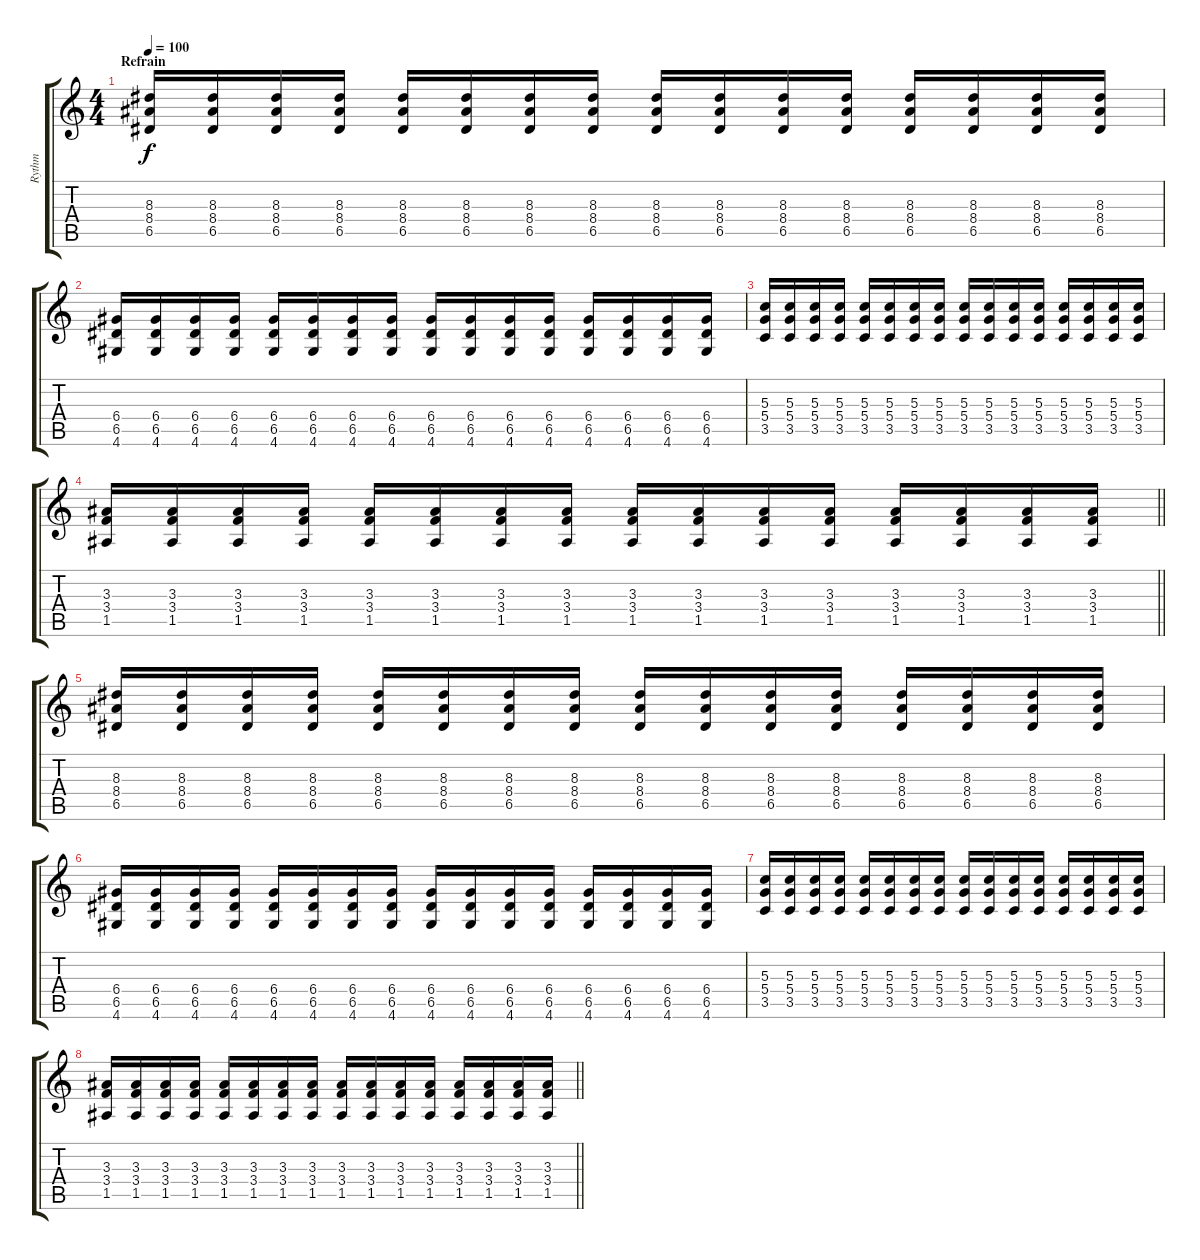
\track ("Rythm" "Rythm") {instrument overdrivenguitar}
\staff {score tabs}
\tuning (E4 B3 G3 D3 A2 E2) {hide}
\ts (4 4)
\section ("" "Refrain")
\tempo 100
\clef g2
\ks c
(8.3 8.4 6.5).16{dy f} (8.3 8.4 6.5).16 (8.3 8.4 6.5).16 (8.3 8.4 6.5).16 (8.3 8.4 6.5).16 (8.3 8.4 6.5).16 (8.3 8.4 6.5).16 (8.3 8.4 6.5).16 (8.3 8.4 6.5).16 (8.3 8.4 6.5).16 (8.3 8.4 6.5).16 (8.3 8.4 6.5).16 (8.3 8.4 6.5).16 (8.3 8.4 6.5).16 (8.3 8.4 6.5).16 (8.3 8.4 6.5).16 |
(6.4 6.5 4.6).16 (6.4 6.5 4.6).16 (6.4 6.5 4.6).16 (6.4 6.5 4.6).16 (6.4 6.5 4.6).16 (6.4 6.5 4.6).16 (6.4 6.5 4.6).16 (6.4 6.5 4.6).16 (6.4 6.5 4.6).16 (6.4 6.5 4.6).16 (6.4 6.5 4.6).16 (6.4 6.5 4.6).16 (6.4 6.5 4.6).16 (6.4 6.5 4.6).16 (6.4 6.5 4.6).16 (6.4 6.5 4.6).16 |
(5.3 5.4 3.5).16 (5.3 5.4 3.5).16 (5.3 5.4 3.5).16 (5.3 5.4 3.5).16 (5.3 5.4 3.5).16 (5.3 5.4 3.5).16 (5.3 5.4 3.5).16 (5.3 5.4 3.5).16 (5.3 5.4 3.5).16 (5.3 5.4 3.5).16 (5.3 5.4 3.5).16 (5.3 5.4 3.5).16 (5.3 5.4 3.5).16 (5.3 5.4 3.5).16 (5.3 5.4 3.5).16 (5.3 5.4 3.5).16 |
\barLineRight lightlight
(3.3 3.4 1.5).16 (3.3 3.4 1.5).16 (3.3 3.4 1.5).16 (3.3 3.4 1.5).16 (3.3 3.4 1.5).16 (3.3 3.4 1.5).16 (3.3 3.4 1.5).16 (3.3 3.4 1.5).16 (3.3 3.4 1.5).16 (3.3 3.4 1.5).16 (3.3 3.4 1.5).16 (3.3 3.4 1.5).16 (3.3 3.4 1.5).16 (3.3 3.4 1.5).16 (3.3 3.4 1.5).16 (3.3 3.4 1.5).16 |
(8.3 8.4 6.5).16 (8.3 8.4 6.5).16 (8.3 8.4 6.5).16 (8.3 8.4 6.5).16 (8.3 8.4 6.5).16 (8.3 8.4 6.5).16 (8.3 8.4 6.5).16 (8.3 8.4 6.5).16 (8.3 8.4 6.5).16 (8.3 8.4 6.5).16 (8.3 8.4 6.5).16 (8.3 8.4 6.5).16 (8.3 8.4 6.5).16 (8.3 8.4 6.5).16 (8.3 8.4 6.5).16 (8.3 8.4 6.5).16 |
(6.4 6.5 4.6).16 (6.4 6.5 4.6).16 (6.4 6.5 4.6).16 (6.4 6.5 4.6).16 (6.4 6.5 4.6).16 (6.4 6.5 4.6).16 (6.4 6.5 4.6).16 (6.4 6.5 4.6).16 (6.4 6.5 4.6).16 (6.4 6.5 4.6).16 (6.4 6.5 4.6).16 (6.4 6.5 4.6).16 (6.4 6.5 4.6).16 (6.4 6.5 4.6).16 (6.4 6.5 4.6).16 (6.4 6.5 4.6).16 |
(5.3 5.4 3.5).16 (5.3 5.4 3.5).16 (5.3 5.4 3.5).16 (5.3 5.4 3.5).16 (5.3 5.4 3.5).16 (5.3 5.4 3.5).16 (5.3 5.4 3.5).16 (5.3 5.4 3.5).16 (5.3 5.4 3.5).16 (5.3 5.4 3.5).16 (5.3 5.4 3.5).16 (5.3 5.4 3.5).16 (5.3 5.4 3.5).16 (5.3 5.4 3.5).16 (5.3 5.4 3.5).16 (5.3 5.4 3.5).16 |
\barLineRight lightlight
(3.3 3.4 1.5).16 (3.3 3.4 1.5).16 (3.3 3.4 1.5).16 (3.3 3.4 1.5).16 (3.3 3.4 1.5).16 (3.3 3.4 1.5).16 (3.3 3.4 1.5).16 (3.3 3.4 1.5).16 (3.3 3.4 1.5).16 (3.3 3.4 1.5).16 (3.3 3.4 1.5).16 (3.3 3.4 1.5).16 (3.3 3.4 1.5).16 (3.3 3.4 1.5).16 (3.3 3.4 1.5).16 (3.3 3.4 1.5).16
